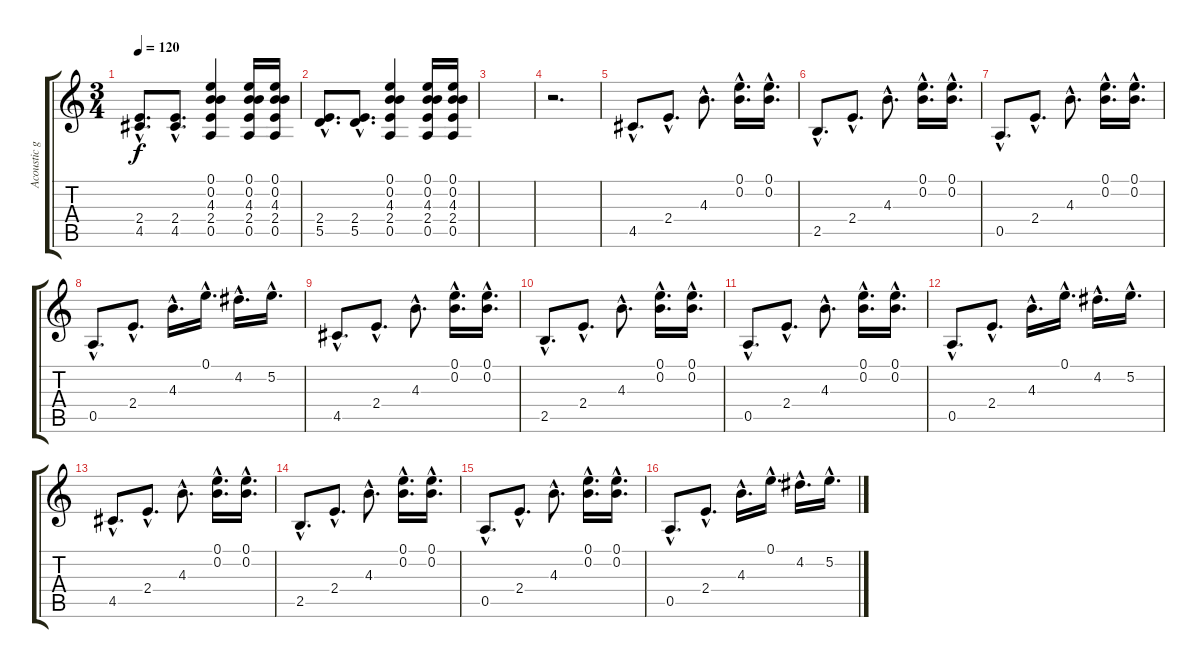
\track ("Acoustic guitar" "Acoustic g") {instrument acousticguitarsteel}
\staff {score tabs}
\tuning (E4 B3 G3 D3 A2 E2) {hide}
\ts (3 4)
\tempo 120
\clef g2
\ks c
(2.4{hac} 4.5{hac}).8{d dy f} (2.4{hac} 4.5{hac}).8{d} (0.1 0.2 4.3 2.4 0.5).4 (0.1 0.2 4.3 2.4 0.5).16 (0.1 0.2 4.3 2.4 0.5).16 |
(2.4{hac} 5.5{hac}).8{d} (2.4{hac} 5.5{hac}).8{d} (0.1 0.2 4.3 2.4 0.5).4 (0.1 0.2 4.3 2.4 0.5).16 (0.1 0.2 4.3 2.4 0.5).16 |
|
r.2{d} |
4.5{hac}.8{d} 2.4{hac}.8{d} 4.3{hac}.8{d} (0.1{hac} 0.2{hac}).16{d} (0.1{hac} 0.2{hac}).16{d} |
2.5{hac}.8{d} 2.4{hac}.8{d} 4.3{hac}.8{d} (0.1{hac} 0.2{hac}).16{d} (0.1{hac} 0.2{hac}).16{d} |
0.5{hac}.8{d} 2.4{hac}.8{d} 4.3{hac}.8{d} (0.1{hac} 0.2{hac}).16{d} (0.1{hac} 0.2{hac}).16{d} |
0.5{hac}.8{d} 2.4{hac}.8{d} 4.3{hac}.16{d} 0.1{hac}.16{d} 4.2{hac}.16{d} 5.2{hac}.16{d} |
4.5{hac}.8{d} 2.4{hac}.8{d} 4.3{hac}.8{d} (0.1{hac} 0.2{hac}).16{d} (0.1{hac} 0.2{hac}).16{d} |
2.5{hac}.8{d} 2.4{hac}.8{d} 4.3{hac}.8{d} (0.1{hac} 0.2{hac}).16{d} (0.1{hac} 0.2{hac}).16{d} |
0.5{hac}.8{d} 2.4{hac}.8{d} 4.3{hac}.8{d} (0.1{hac} 0.2{hac}).16{d} (0.1{hac} 0.2{hac}).16{d} |
0.5{hac}.8{d} 2.4{hac}.8{d} 4.3{hac}.16{d} 0.1{hac}.16{d} 4.2{hac}.16{d} 5.2{hac}.16{d} |
4.5{hac}.8{d} 2.4{hac}.8{d} 4.3{hac}.8{d} (0.1{hac} 0.2{hac}).16{d} (0.1{hac} 0.2{hac}).16{d} |
2.5{hac}.8{d} 2.4{hac}.8{d} 4.3{hac}.8{d} (0.1{hac} 0.2{hac}).16{d} (0.1{hac} 0.2{hac}).16{d} |
0.5{hac}.8{d} 2.4{hac}.8{d} 4.3{hac}.8{d} (0.1{hac} 0.2{hac}).16{d} (0.1{hac} 0.2{hac}).16{d} |
0.5{hac}.8{d} 2.4{hac}.8{d} 4.3{hac}.16{d} 0.1{hac}.16{d} 4.2{hac}.16{d} 5.2{hac}.16{d}
